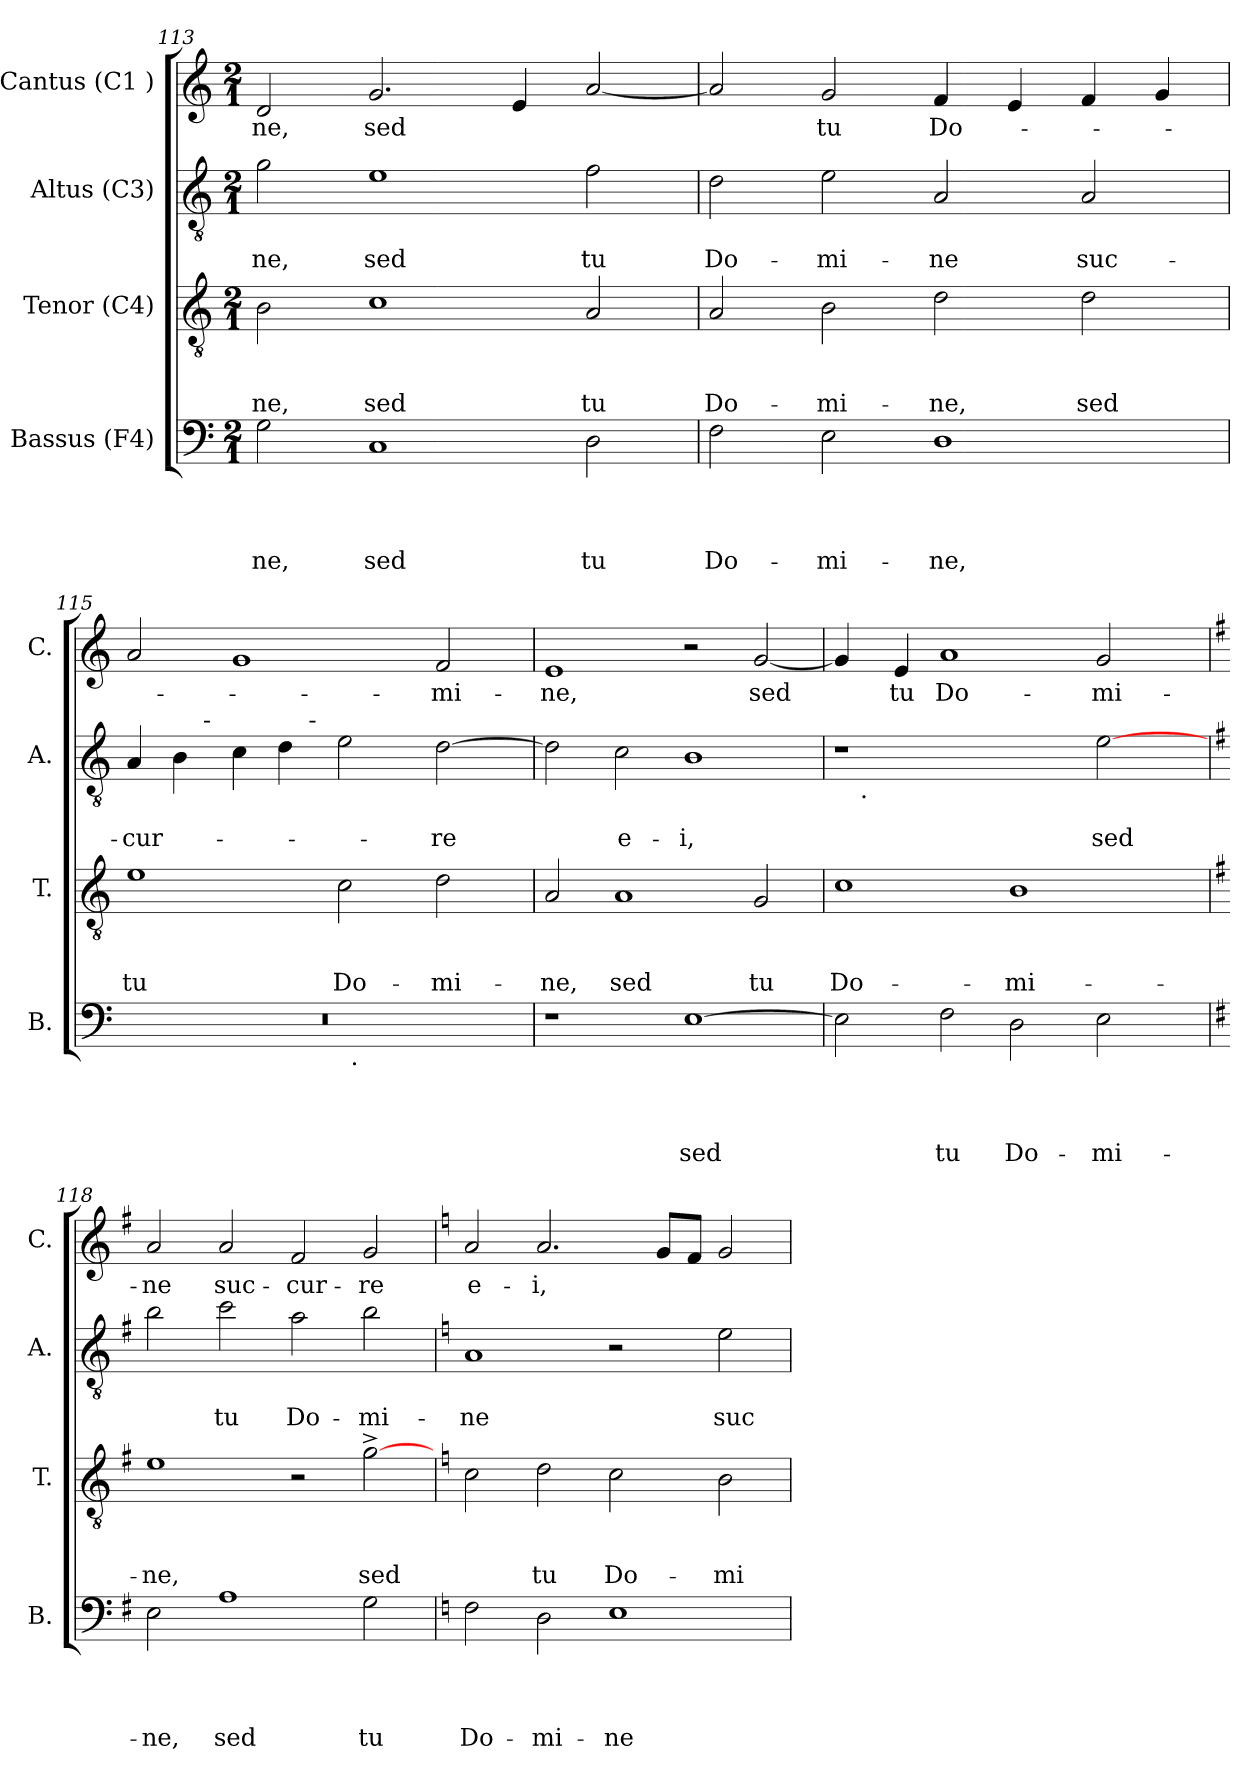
**kern	**text	**text	**text	**text	**kern	**text	**text	**text	**kern	**text	**text	**kern	**text
*part4	*part4	*part4	*part4	*part4	*part3	*part3	*part3	*part3	*part2	*part2	*part2	*part1	*part1
*staff4	*staff4	*staff4	*staff4	*staff4	*staff3	*staff3	*staff3	*staff3	*staff2	*staff2	*staff2	*staff1	*staff1
*I"Bassus (F4)	*	*	*	*	*I"Tenor (C4)	*	*	*	*I"Altus (C3)	*	*	*I"Cantus (C1 )	*
*I'B.	*	*	*	*	*I'T.	*	*	*	*I'A.	*	*	*I'C.	*
*clefF4	*	*	*	*	*clefGv2	*	*	*	*clefGv2	*	*	*clefG2	*
*k[]	*	*	*	*	*k[]	*	*	*	*k[]	*	*	*k[]	*
*C:	*	*	*	*	*C:	*	*	*	*C:	*	*	*C:	*
*M2/1	*	*	*	*	*M2/1	*	*	*	*M2/1	*	*	*M2/1	*
=113	=113	=113	=113	=113	=113	=113	=113	=113	=113	=113	=113	=113	=113
!	!	!	!	!LO:LY:b	!	!	!	!LO:LY:b	!	!	!LO:LY:b	!	!LO:LY:b
2G\	.	.	.	-ne,	2B\	.	.	-ne,	2g\	.	-ne,	2d/	-ne,
!	!	!	!	!LO:LY:b	!	!	!	!LO:LY:b	!	!	!LO:LY:b	!	!LO:LY:b
1C	.	.	.	sed	1c	.	.	sed	1e	.	sed	2.g/	sed
.	.	.	.	.	.	.	.	.	.	.	.	4e/	.
!	!	!	!	!LO:LY:b	!	!	!	!LO:LY:b	!	!	!LO:LY:b	!	!
2D\	.	.	.	tu	2A/	.	.	tu	2f\	.	tu	[<2a/	.
=114	=114	=114	=114	=114	=114	=114	=114	=114	=114	=114	=114	=114	=114
!	!	!	!	!LO:LY:b	!	!	!	!LO:LY:b	!	!	!LO:LY:b	!	!
2F\	.	.	.	Do-	2A/	.	.	Do-	2d\	.	Do-	2a/]	.
!	!	!	!	!LO:LY:b	!	!	!	!LO:LY:b	!	!	!LO:LY:b	!	!LO:LY:b
2E\	.	.	.	-mi-	2B\	.	.	-mi-	2e\	.	-mi-	2g/	tu
!	!	!	!	!LO:LY:b	!	!	!	!LO:LY:b	!	!	!LO:LY:b	!	!LO:LY:b
1D	.	.	.	-ne,	2d\	.	.	-ne,	2A/	.	-ne	4f/	Do-
.	.	.	.	.	.	.	.	.	.	.	.	4e/	.
!	!	!	!	!	!	!	!	!LO:LY:b	!	!	!LO:LY:b	!	!
.	.	.	.	.	2d\	.	.	sed	2A/	.	suc-	4f/	.
.	.	.	.	.	.	.	.	.	.	.	.	4g/	.
!!LO:LB:g=z
=115	=115	=115	=115	=115	=115	=115	=115	=115	=115	=115	=115	=115	=115
!	!	!	!	!	!	!	!	!LO:LY:b	!	!	!LO:LY:b	!	!
*^	*	*	*	*	*	*	*	*	*^	*	*	*	*
*	*	*	*	*	*	*	*	*	*	*	*^	*	*	*	*
0r	1ryy	.	.	.	.	1e	.	.	tu	4A/	4.ryy	2..ryy	.	-cur-	2a/	.
.	.	.	.	.	.	.	.	.	.	4B\	.	.	.	.	.	.
!	!	!	!	!	!	!	!	!	!	!	!LO:TX:a:t=-	!	!	!	!	!
.	.	.	.	.	.	.	.	.	.	.	1ryy	.	.	.	.	.
.	.	.	.	.	.	.	.	.	.	4c\	.	.	.	.	1g	.
.	.	.	.	.	.	.	.	.	.	4d\	.	.	.	.	.	.
!	!	!	!	!	!	!	!	!	!	!	!	!LO:TX:a:t=-	!	!	!	!
.	.	.	.	.	.	.	.	.	.	.	.	1ryy	.	.	.	.
!	!	!	!	!	!	!	!	!	!LO:LY:b	!	!	!	!	!	!	!
.	32ryy	.	.	.	.	2c\	.	.	Do-	2e\	.	.	.	.	.	.
!	!LO:TX:b:t=.	!	!	!	!	!	!	!	!	!	!	!	!	!	!	!
.	2ryy	.	.	.	.	.	.	.	.	.	.	.	.	.	.	.
.	.	.	.	.	.	.	.	.	.	.	2ryy	.	.	.	.	.
!	!	!	!	!	!	!	!	!	!LO:LY:b	!	!	!	!	!LO:LY:b	!	!LO:LY:b
.	.	.	.	.	.	2d\	.	.	-mi-	[>2d\	.	.	.	-re	2f/	-mi-
.	4...ryy	.	.	.	.	.	.	.	.	.	.	.	.	.	.	.
.	.	.	.	.	.	.	.	.	.	.	8ryy	8ryy	.	.	.	.
=116	=116	=116	=116	=116	=116	=116	=116	=116	=116	=116	=116	=116	=116	=116	=116	=116
!	!	!	!	!	!	!	!	!	!LO:LY:b	!	!	!	!	!	!	!LO:LY:b
*v	*v	*	*	*	*	*	*	*	*	*v	*v	*v	*	*	*	*
1r	.	.	.	.	2A/	.	.	-ne,	2d\]	.	.	1e	-ne,
!	!	!	!	!	!	!	!	!LO:LY:b	!	!	!LO:LY:b	!	!
.	.	.	.	.	1A	.	.	sed	2c\	.	e-	.	.
!	!	!	!	!LO:LY:b	!	!	!	!	!	!	!LO:LY:b	!	!
[>1E	.	.	.	sed	.	.	.	.	1B	.	-i,	2r	.
!	!	!	!	!	!	!	!	!LO:LY:b	!	!	!	!	!LO:LY:b
.	.	.	.	.	2G/	.	.	tu	.	.	.	[<2g/	sed
=117	=117	=117	=117	=117	=117	=117	=117	=117	=117	=117	=117	=117	=117
!	!	!	!	!	!	!	!	!LO:LY:b	!	!	!	!	!
*	*	*	*	*	*	*	*	*	*^	*	*	*	*
2E\]	.	.	.	.	1c	.	.	Do-	1r	16.ryy	.	.	4g/]	.
!	!	!	!	!	!	!	!	!	!	!LO:TX:b:t=.	!	!	!	!
.	.	.	.	.	.	.	.	.	.	1ryy	.	.	.	.
!	!	!	!	!	!	!	!	!	!	!	!	!	!	!LO:LY:b
.	.	.	.	.	.	.	.	.	.	.	.	.	4e/	tu
!	!	!	!	!LO:LY:b	!	!	!	!	!	!	!	!	!	!LO:LY:b
2F\	.	.	.	tu	.	.	.	.	.	.	.	.	1a	Do-
!	!	!	!	!LO:LY:b	!	!	!	!LO:LY:b	!	!	!	!	!	!
2D\	.	.	.	Do-	1B	.	.	-mi-	2ryy	.	.	.	.	.
.	.	.	.	.	.	.	.	.	.	2ryy	.	.	.	.
!	!	!	!	!LO:LY:b	!	!	!	!	!	!	!	!LO:LY:b	!	!LO:LY:b
2E\	.	.	.	-mi-	.	.	.	.	[>2e\	.	.	sed	2g/	-mi-
.	.	.	.	.	.	.	.	.	.	4ryy	.	.	.	.
.	.	.	.	.	.	.	.	.	.	8ryy	.	.	.	.
.	.	.	.	.	.	.	.	.	.	32ryy	.	.	.	.
*	*	*	*	*	*	*	*	*	*v	*v	*	*	*	*
=118	=118	=118	=118	=118	=118	=118	=118	=118	=118	=118	=118	=118	=118
*k[f#]	*	*	*	*	*k[f#]	*	*	*	*k[f#]	*	*	*k[f#]	*
*G:	*	*	*	*	*G:	*	*	*	*G:	*	*	*G:	*
*	*	*	*	*	*	*	*	*	*^	*	*	*	*
!	!	!	!	!LO:LY:b	!	!	!	!LO:LY:b	!	!	!	!	!	!LO:LY:b
*	*	*	*	*	*	*	*	*	*v	*v	*	*	*	*
2E\	.	.	.	-ne,	1e	.	.	-ne,	2b\	.	.	2a/	-ne
!	!	!	!	!LO:LY:b	!	!	!	!	!	!	!LO:LY:b	!	!LO:LY:b
1A	.	.	.	sed	.	.	.	.	2cc\	.	tu	2a/	suc-
!	!	!	!	!	!	!	!	!	!	!	!LO:LY:b	!	!LO:LY:b
.	.	.	.	.	2r	.	.	.	2a\	.	Do-	2f#/	-cur-
!	!	!	!	!LO:LY:b	!	!	!	!LO:LY:b	!	!	!LO:LY:b	!	!LO:LY:b
2G\	.	.	.	tu	[<2g^>\	.	.	sed	2b\	.	-mi-	2g/	-re
!!LO:LB:g=z
=119	=119	=119	=119	=119	=119	=119	=119	=119	=119	=119	=119	=119	=119
*k[]	*	*	*	*	*k[]	*	*	*	*k[]	*	*	*k[]	*
*C:	*	*	*	*	*C:	*	*	*	*C:	*	*	*C:	*
!	!	!	!	!LO:LY:b	!	!	!	!	!	!	!LO:LY:b	!	!LO:LY:b
2F\	.	.	.	Do-	2c\	.	.	.	1A	.	-ne	2a/	e-
!	!	!	!	!LO:LY:b	!	!	!	!LO:LY:b	!	!	!	!	!LO:LY:b
2D\	.	.	.	-mi-	2d\	.	.	tu	.	.	.	2.a/	-i,
!	!	!	!	!LO:LY:b	!	!	!	!LO:LY:b	!	!	!	!	!
1E	.	.	.	-ne	2c\	.	.	Do-	2r	.	.	.	.
.	.	.	.	.	.	.	.	.	.	.	.	8g/L	.
.	.	.	.	.	.	.	.	.	.	.	.	8f/J	.
!	!	!	!	!	!	!	!	!LO:LY:b	!	!	!LO:LY:b	!	!
.	.	.	.	.	2B\	.	.	-mi-	2e\	.	suc-	2g/	.
=	=	=	=	=	=	=	=	=	=	=	=	=	=
*-	*-	*-	*-	*-	*-	*-	*-	*-	*-	*-	*-	*-	*-
